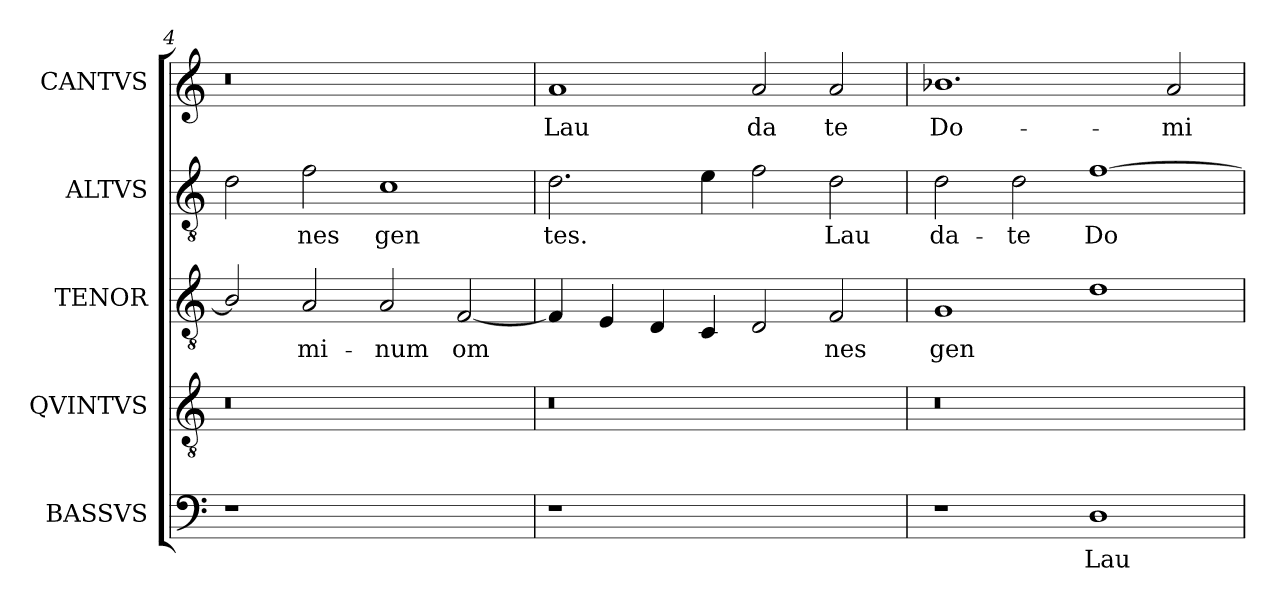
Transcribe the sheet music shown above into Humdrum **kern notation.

**kern	**text	**kern	**kern	**text	**kern	**text	**kern	**text
*part5	*part5	*part4	*part3	*part3	*part2	*part2	*part1	*part1
*staff5	*staff5	*staff4	*staff3	*staff3	*staff2	*staff2	*staff1	*staff1
*I"BASSVS	*	*I"QVINTVS	*I"TENOR	*	*I"ALTVS	*	*I"CANTVS	*
*clefF4	*	*clefGv2	*clefGv2	*	*clefGv2	*	*clefG2	*
*k[]	*	*k[]	*k[]	*	*k[]	*	*k[]	*
*C:	*	*C:	*C:	*	*C:	*	*C:	*
=4	=4	=4	=4	=4	=4	=4	=4	=4
!	!	!	!	!LO:LY:b:cj	!	!LO:LY:b:cj	!	!
1r	.	0r	2B-/]	--	2d\	.	0r	.
!	!	!	!	!LO:LY:b:cj	!	!LO:LY:b:cj	!	!
.	.	.	2A/	-mi-	2f\	nes	.	.
!	!	!	!	!LO:LY:b:cj	!	!LO:LY:b:cj	!	!
1ryy	.	.	2A/	-num	1c	gen	.	.
!	!	!	!	!LO:LY:b:cj	!	!	!	!
.	.	.	[<2F/	om-	.	.	.	.
=5	=5	=5	=5	=5	=5	=5	=5	=5
!	!	!	!	!LO:LY:b:cj	!	!LO:LY:b:cj	!	!LO:LY:b:cj
1r	.	0r	4F/]	--	2.d\	tes.	1a	Lau
!	!	!	!	!LO:LY:b:cj	!	!	!	!
.	.	.	4E/	--	.	.	.	.
!	!	!	!	!LO:LY:b:cj	!	!	!	!
.	.	.	4D/	--	.	.	.	.
!	!	!	!	!LO:LY:b:cj	!	!LO:LY:b:cj	!	!
.	.	.	4C/	--	4e\	.	.	.
!	!	!	!	!LO:LY:b:cj	!	!LO:LY:b:cj	!	!LO:LY:b:cj
1ryy	.	.	2D/	--	2f\	.	2a/	da
!	!	!	!	!LO:LY:b:cj	!	!LO:LY:b:cj	!	!LO:LY:b:cj
.	.	.	2F/	-nes	2d\	Lau	2a/	te
!!LO:PB:g=z
=6	=6	=6	=6	=6	=6	=6	=6	=6
!	!	!	!	!LO:LY:b:cj	!	!LO:LY:b:cj	!	!LO:LY:b:cj
1r	.	0r	1G	gen	2d\	da-	1.b-X	Do-
!	!	!	!	!	!	!LO:LY:b:cj	!	!
.	.	.	.	.	2d\	-te	.	.
!	!LO:LY:b:cj	!	!	!LO:LY:b:cj	!	!LO:LY:b:cj	!	!
1D	Lau	.	1d	.	[>1f	Do-	.	.
!	!	!	!	!	!	!	!	!LO:LY:b:cj
.	.	.	.	.	.	.	2a/	-mi-
=	=	=	=	=	=	=	=	=
*-	*-	*-	*-	*-	*-	*-	*-	*-
